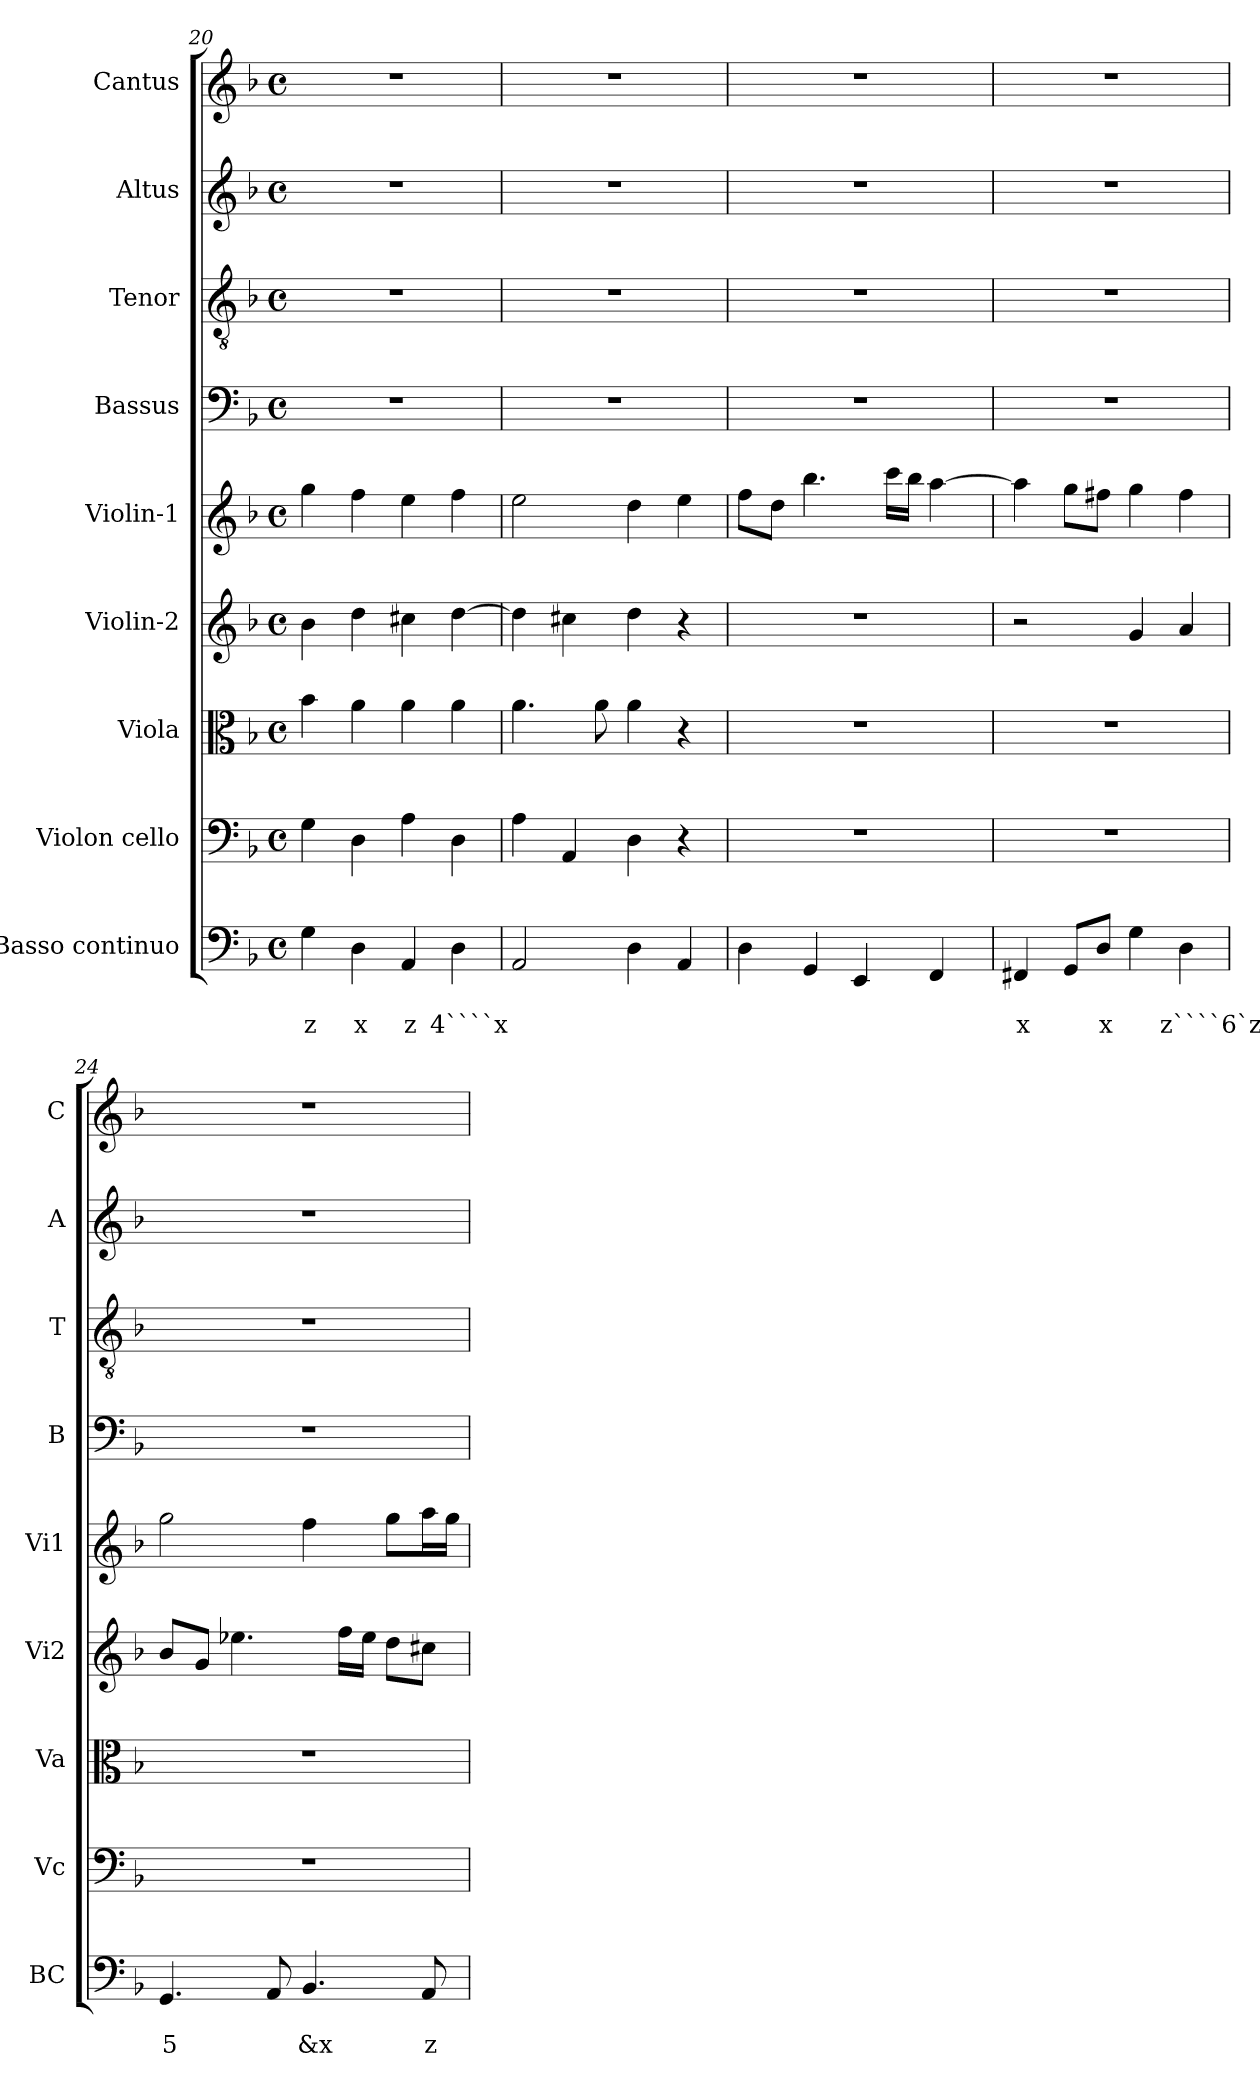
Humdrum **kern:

**kern	**text	**text	**kern	**kern	**kern	**kern	**kern	**kern	**kern	**kern
*part9	*part9	*part9	*part8	*part7	*part6	*part5	*part4	*part3	*part2	*part1
*staff9	*staff9	*staff9	*staff8	*staff7	*staff6	*staff5	*staff4	*staff3	*staff2	*staff1
*I"Basso continuo	*	*	*I"Violon cello	*I"Viola	*I"Violin-2	*I"Violin-1	*I"Bassus	*I"Tenor	*I"Altus	*I"Cantus
*I'BC	*	*	*I'Vc	*I'Va	*I'Vi2	*I'Vi1	*I'B	*I'T	*I'A	*I'C
*clefF4	*	*	*clefF4	*clefC3	*clefG2	*clefG2	*clefF4	*clefGv2	*clefG2	*clefG2
*k[b-]	*	*	*k[b-]	*k[b-]	*k[b-]	*k[b-]	*k[b-]	*k[b-]	*k[b-]	*k[b-]
*F:	*	*	*F:	*F:	*F:	*F:	*F:	*F:	*F:	*F:
*M4/4	*	*	*M4/4	*M4/4	*M4/4	*M4/4	*M4/4	*M4/4	*M4/4	*M4/4
*met(c)	*	*	*met(c)	*met(c)	*met(c)	*met(c)	*met(c)	*met(c)	*met(c)	*met(c)
=20	=20	=20	=20	=20	=20	=20	=20	=20	=20	=20
!	!	!LO:LY:b	!	!	!	!	!	!	!	!
4G\	.	z	4G\	4b-\	4b-\	4gg\	1r	1r	1r	1r
!	!	!LO:LY:b	!	!	!	!	!	!	!	!
4D\	.	x	4D\	4a\	4dd\	4ff\	.	.	.	.
!	!	!LO:LY:b	!	!	!	!	!	!	!	!
4AA/	.	z	4A\	4a\	4cc#X\	4ee\	.	.	.	.
!	!	!LO:LY:b	!	!	!	!	!	!	!	!
4D\	.	4````x	4D\	4a\	[4dd\	4ff\	.	.	.	.
!!LO:PB:g=z
=21	=21	=21	=21	=21	=21	=21	=21	=21	=21	=21
2AA/	.	.	4A\	4.a\	4dd\]	2ee\	1r	1r	1r	1r
.	.	.	4AA/	.	4cc#X\	.	.	.	.	.
.	.	.	.	8a\	.	.	.	.	.	.
4D\	.	.	4D\	4a\	4dd\	4dd\	.	.	.	.
4AA/	.	.	4r	4r	4r	4ee\	.	.	.	.
=22	=22	=22	=22	=22	=22	=22	=22	=22	=22	=22
4D\	.	.	1r	1r	1r	8ff\L	1r	1r	1r	1r
.	.	.	.	.	.	8dd\J	.	.	.	.
4GG/	.	.	.	.	.	4.bb-\	.	.	.	.
4EE/	.	.	.	.	.	.	.	.	.	.
.	.	.	.	.	.	16ccc\LL	.	.	.	.
.	.	.	.	.	.	16bb-\JJ	.	.	.	.
4FF/	.	.	.	.	.	[4aa\	.	.	.	.
=23	=23	=23	=23	=23	=23	=23	=23	=23	=23	=23
!	!	!LO:LY:b	!	!	!	!	!	!	!	!
4FF#X/	.	x	1r	1r	2r	4aa\]	1r	1r	1r	1r
8GG/L	.	.	.	.	.	8gg\L	.	.	.	.
!	!	!LO:LY:b	!	!	!	!	!	!	!	!
8D/J	.	x	.	.	.	8ff#X\J	.	.	.	.
4G\	.	.	.	.	4g/	4gg\	.	.	.	.
!	!	!LO:LY:b	!	!	!	!	!	!	!	!
4D\	.	z````6`z	.	.	4a/	4ff#\	.	.	.	.
=24	=24	=24	=24	=24	=24	=24	=24	=24	=24	=24
!	!	!LO:LY:b	!	!	!	!	!	!	!	!
4.GG/	.	5	1r	1r	8b-/L	2gg\	1r	1r	1r	1r
.	.	.	.	.	8g/J	.	.	.	.	.
.	.	.	.	.	4.ee-X\	.	.	.	.	.
8AA/	.	.	.	.	.	.	.	.	.	.
!	!	!LO:LY:b	!	!	!	!	!	!	!	!
4.BB-/	.	&x	.	.	.	4ff\	.	.	.	.
.	.	.	.	.	16ff\LL	.	.	.	.	.
.	.	.	.	.	16ee-\JJ	.	.	.	.	.
.	.	.	.	.	8dd\L	8gg\L	.	.	.	.
!	!	!LO:LY:b	!	!	!	!	!	!	!	!
8AA/	.	z	.	.	8cc#X\J	16aa\L	.	.	.	.
.	.	.	.	.	.	16gg\JJ	.	.	.	.
=	=	=	=	=	=	=	=	=	=	=
*-	*-	*-	*-	*-	*-	*-	*-	*-	*-	*-
